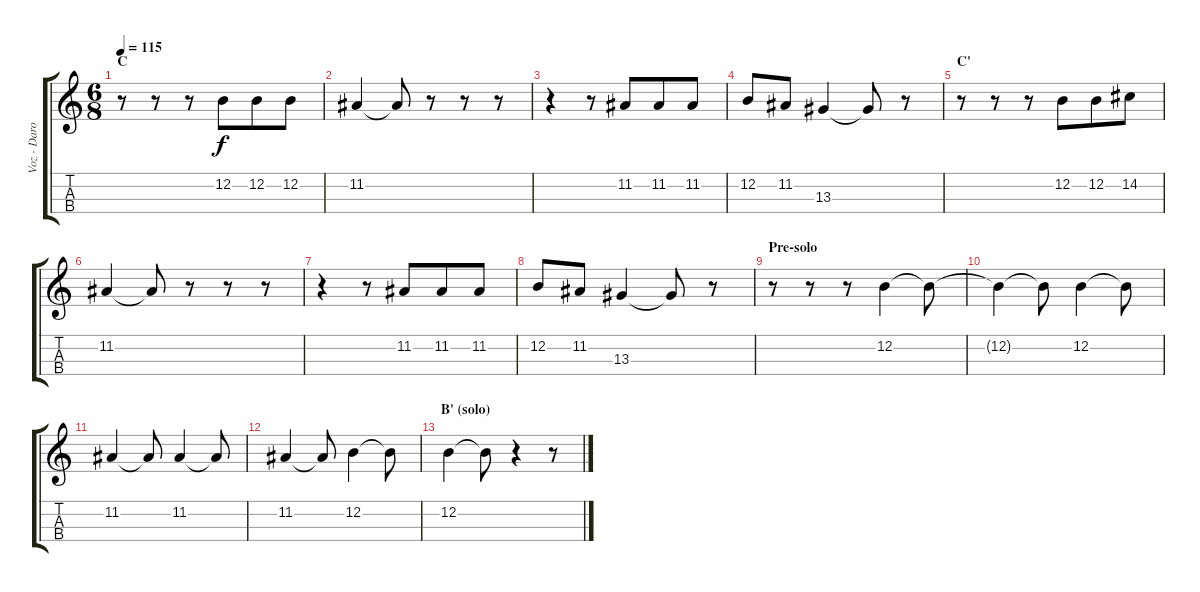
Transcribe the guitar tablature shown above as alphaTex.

\track ("Voz - Daron Malakian" "Voz - Daro") {instrument lead6voice}
\staff {score tabs}
\tuning (E4 B3 G3 D3) {hide}
\ts (6 8)
\section ("" "C")
\tempo 115
\clef g2
\ks c
r.8{dy f} r.8 r.8 12.2.8 12.2.8 12.2.8 |
11.2.4 11.2{t}.8 r.8 r.8 r.8 |
r.4 r.8 11.2.8 11.2.8 11.2.8 |
12.2.8 11.2.8 13.3.4 13.3{t}.8 r.8 |
\section ("" "C'")
r.8 r.8 r.8 12.2.8 12.2.8 14.2.8 |
11.2.4 11.2{t}.8 r.8 r.8 r.8 |
r.4 r.8 11.2.8 11.2.8 11.2.8 |
12.2.8 11.2.8 13.3.4 13.3{t}.8 r.8 |
\section ("" "Pre-solo")
r.8 r.8 r.8 12.2.4 12.2{t}.8 |
12.2{t}.4 12.2{t}.8 12.2.4 12.2{t}.8 |
11.2.4 11.2{t}.8 11.2.4 11.2{t}.8 |
11.2.4 11.2{t}.8 12.2.4 12.2{t}.8 |
\section ("" "B' (solo)")
12.2.4 12.2{t}.8 r.4 r.8
